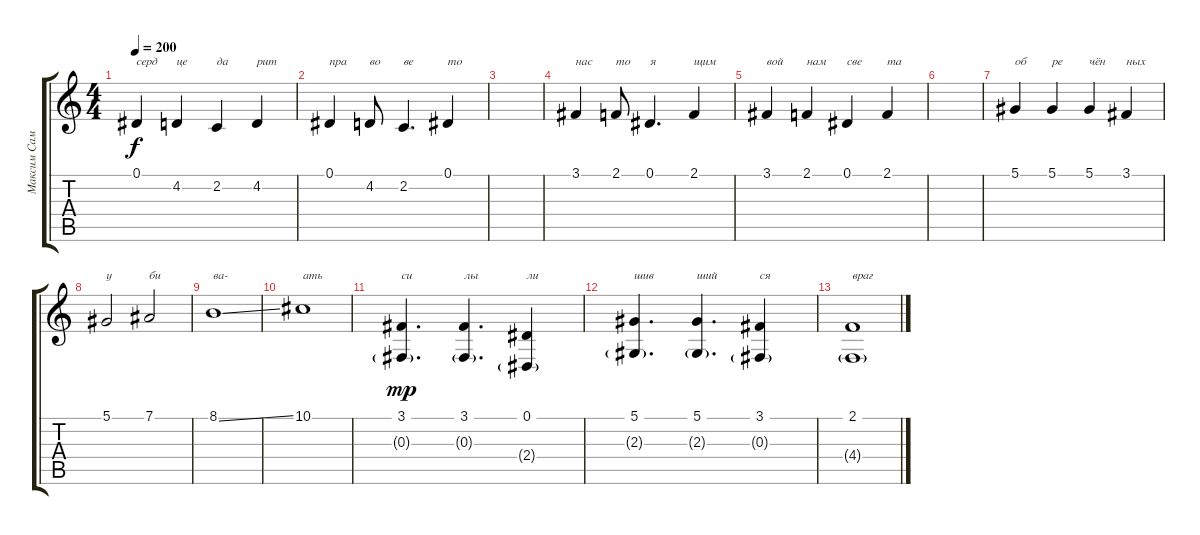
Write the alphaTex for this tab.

\track ("Максим Самосват" "Максим Сам") {instrument bassoon}
\staff {score tabs}
\tuning (Eb4 Bb3 Gb3 Db3 Ab2 Eb2) {hide}
\ts (4 4)
\tempo 200
\clef g2
\ks c
0.1.4{txt "серд" dy f} 4.2.4{txt "це"} 2.2.4{txt "да"} 4.2.4{txt "рит"} |
0.1.4{txt "пра"} 4.2.8{txt "во"} 2.2.4{d txt "ве"} 0.1.4{txt "то"} |
|
3.1.4{txt "нас"} 2.1.8{txt "то"} 0.1.4{d txt "я"} 2.1.4{txt "щим"} |
3.1.4{txt "вой"} 2.1.4{txt "нам"} 0.1.4{txt "све"} 2.1.4{txt "та"} |
|
5.1.4{txt "об"} 5.1.4{txt "ре"} 5.1.4{txt "чён"} 3.1.4{txt "ных"} |
5.1.2{txt "у"} 7.1.2{txt "би"} |
8.1{ss}.1{txt "ва-"} |
10.1.1{txt "ать"} |
(3.1 0.3{g}).4{d txt "си" dy mp} (3.1 0.3{g}).4{d txt "лы"} (0.1 2.4{g}).4{txt "ли"} |
(5.1 2.3{g}).4{d txt "шив"} (5.1 2.3{g}).4{d txt "ший"} (3.1 0.3{g}).4{txt "ся"} |
(2.1 4.4{g}).1{txt "враг"}
